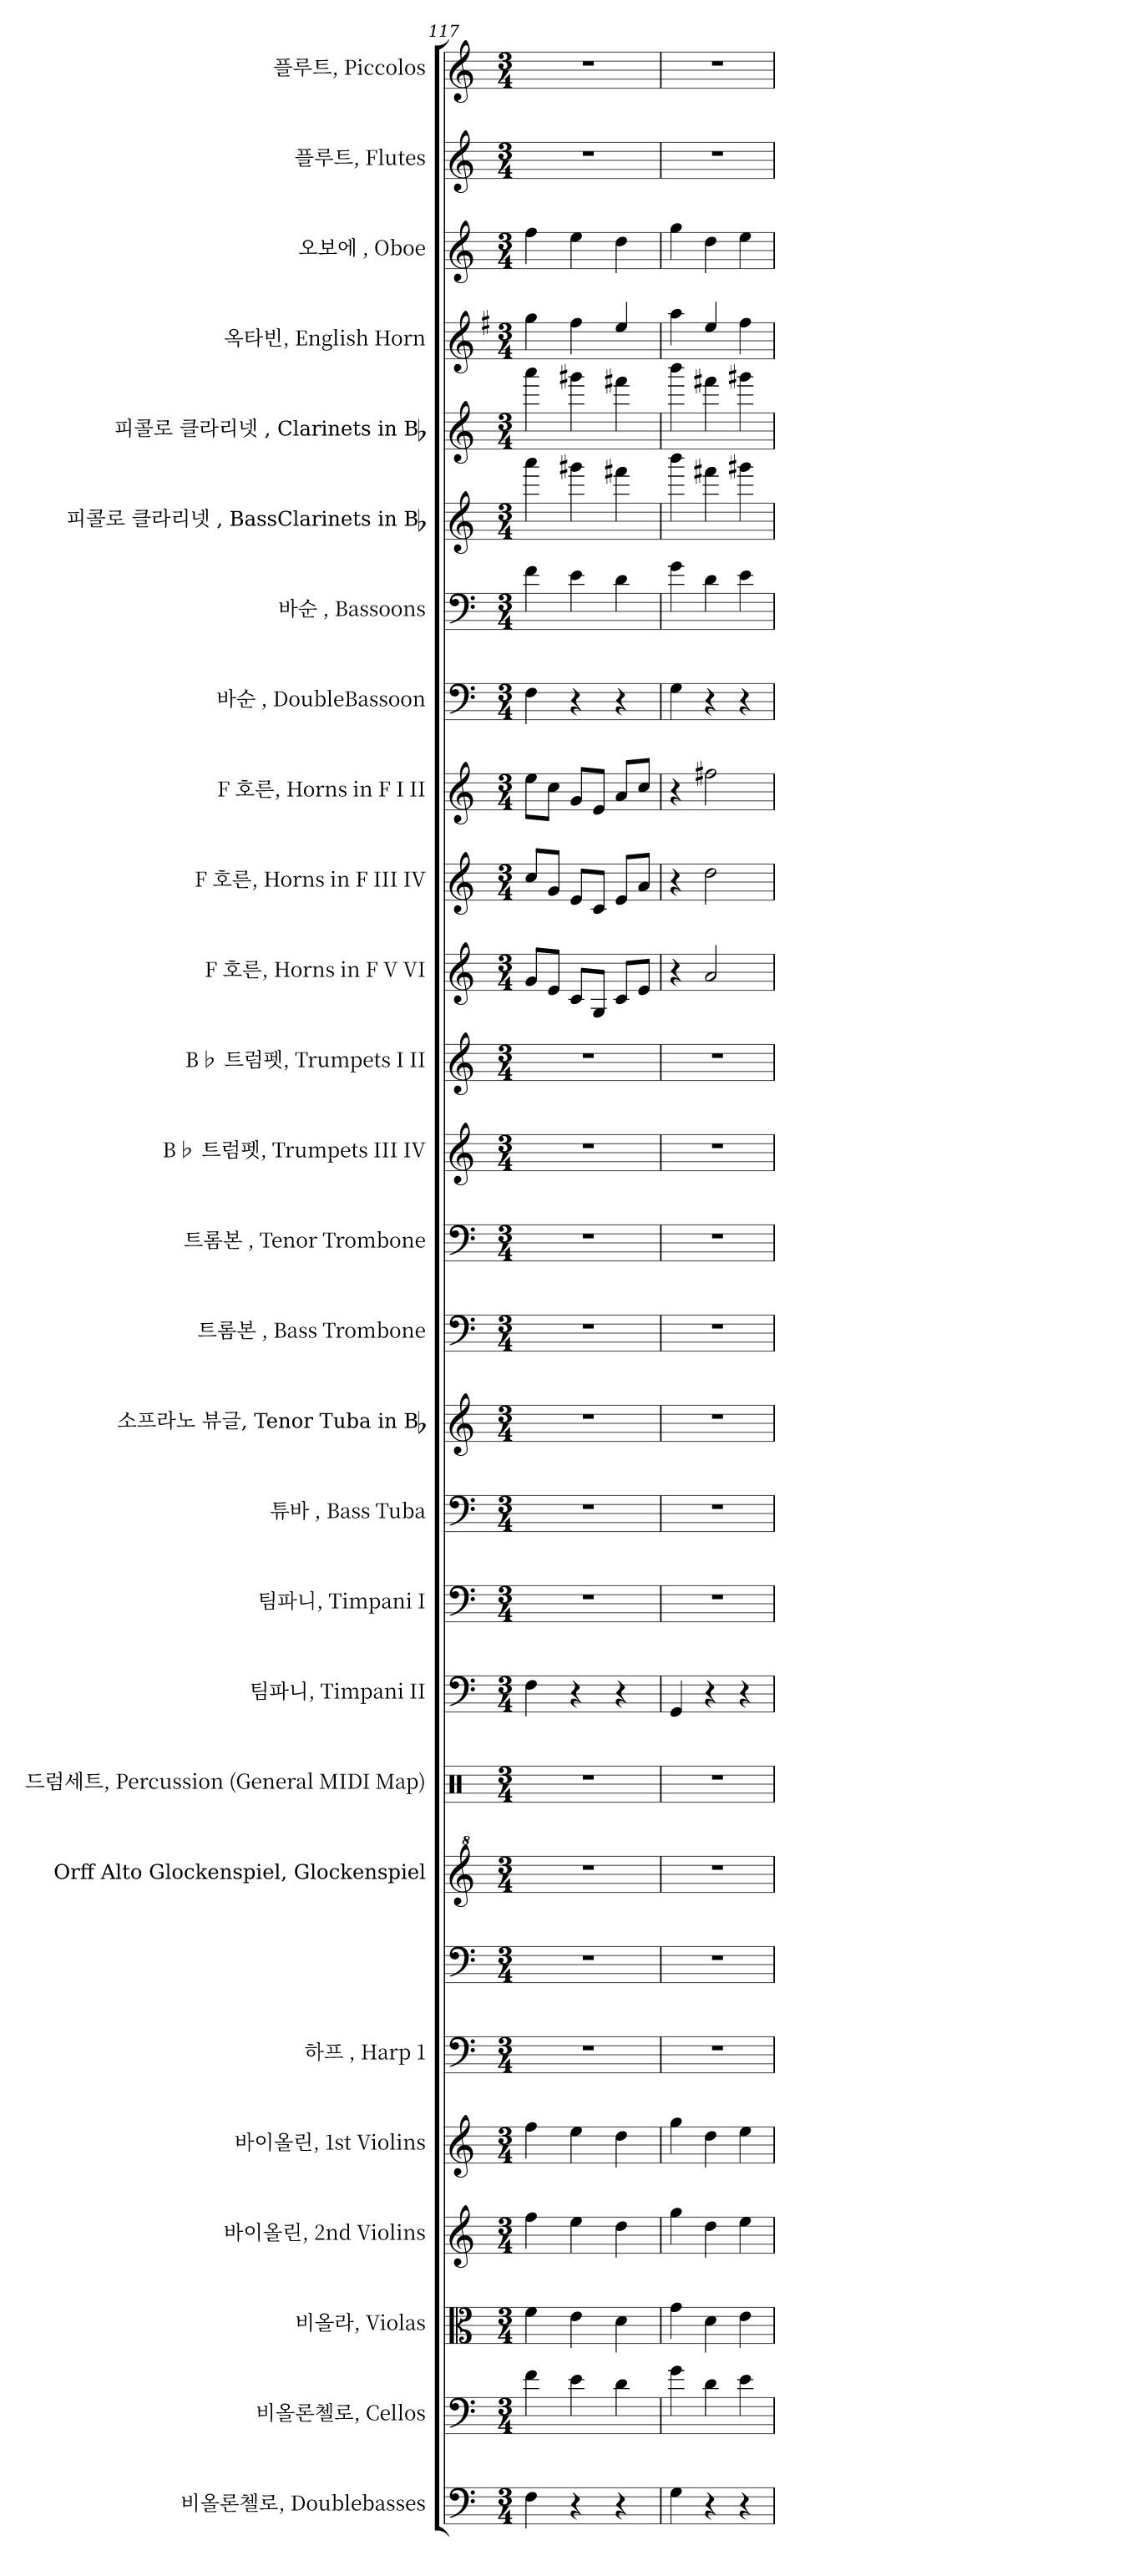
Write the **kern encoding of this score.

**kern	**kern	**kern	**kern	**kern	**kern	**kern	**kern	**kern	**kern	**kern	**kern	**kern	**kern	**kern	**kern	**kern	**kern	**kern	**kern	**kern	**kern	**kern	**kern	**kern	**kern	**kern	**kern
*part27	*part26	*part25	*part24	*part23	*part22	*part22	*part21	*part20	*part19	*part18	*part17	*part16	*part15	*part14	*part13	*part12	*part11	*part10	*part9	*part8	*part7	*part6	*part5	*part4	*part3	*part2	*part1
*staff28	*staff27	*staff26	*staff25	*staff24	*staff23	*staff22	*staff21	*staff20	*staff19	*staff18	*staff17	*staff16	*staff15	*staff14	*staff13	*staff12	*staff11	*staff10	*staff9	*staff8	*staff7	*staff6	*staff5	*staff4	*staff3	*staff2	*staff1
*I"비올론첼로, Doublebasses	*I"비올론첼로, Cellos	*I"비올라, Violas	*I"바이올린, 2nd Violins	*I"바이올린, 1st Violins	*I"하프 , Harp 1	*	*I"Orff Alto Glockenspiel, Glockenspiel	*I"드럼세트, Percussion (General MIDI Map)	*I"팀파니, Timpani II	*I"팀파니, Timpani I	*I"튜바 , Bass Tuba	*I"소프라노 뷰글, Tenor Tuba in Bb	*I"트롬본 , Bass Trombone	*I"트롬본 , Tenor Trombone	*I"B♭ 트럼펫, Trumpets III IV	*I"B♭ 트럼펫, Trumpets I II	*I"F 호른, Horns in F  V  VI	*I"F 호른, Horns in F III IV	*I"F 호른, Horns in F  I  II	*I"바순 , DoubleBassoon	*I"바순 , Bassoons	*I"피콜로 클라리넷 , BassClarinets in Bb	*I"피콜로 클라리넷 , Clarinets in Bb	*I"옥타빈, English Horn	*I"오보에 , Oboe	*I"플루트, Flutes	*I"플루트, Piccolos
*	*	*I'Vlas.	*I'Vlns.	*I'Vlns.	*I'Hrp.	*	*I'O. A. Glk.	*	*I'Timp.	*I'Timp.	*I'Tba.	*	*I'Tbn.	*I'Tbn.	*I'B♭ Tpt.	*I'B♭ Tpt.	*I'F Hn.	*I'F Hn.	*I'F Hn.	*	*I'Bsn.	*	*	*	*I'Ob.	*I'Fl.	*
*clefF4	*clefF4	*clefC3	*clefG2	*clefG2	*clefF4	*clefF4	*clefG^2	*clefX	*clefF4	*clefF4	*clefF4	*clefG2	*clefF4	*clefF4	*clefG2	*clefG2	*clefG2	*clefG2	*clefG2	*clefF4	*clefF4	*clefG2	*clefG2	*clefG2	*clefG2	*clefG2	*clefG2
*	*	*	*	*	*	*	*	*	*	*	*	*	*	*	*ITrd1c2	*ITrd1c2	*ITrd4c7	*ITrd4c7	*ITrd4c7	*	*	*ITrd-5c-8	*ITrd-5c-8	*ITrd4c7	*	*	*
*k[]	*k[]	*k[]	*k[]	*k[]	*k[]	*k[]	*k[]	*k[]	*k[]	*k[]	*k[]	*k[]	*k[]	*k[]	*k[b-e-]	*k[b-e-]	*k[b-]	*k[b-]	*k[b-]	*k[]	*k[]	*k[b-e-a-d-]	*k[b-e-a-d-]	*k[]	*k[]	*k[]	*k[]
*M3/4	*M3/4	*M3/4	*M3/4	*M3/4	*M3/4	*M3/4	*M3/4	*M3/4	*M3/4	*M3/4	*M3/4	*M3/4	*M3/4	*M3/4	*M3/4	*M3/4	*M3/4	*M3/4	*M3/4	*M3/4	*M3/4	*M3/4	*M3/4	*M3/4	*M3/4	*M3/4	*M3/4
=117	=117	=117	=117	=117	=117	=117	=117	=117	=117	=117	=117	=117	=117	=117	=117	=117	=117	=117	=117	=117	=117	=117	=117	=117	=117	=117	=117
4F\	4f\	4f\	4ff\	4ff\	2.r	2.r	2.r	2.r	4F\	2.r	2.r	2.r	2.r	2.r	2.r	2.r	8c/L	8f/L	8a\L	4F\	4f\	4ffff\	4ffff\	4cc\	4ff\	2.r	2.r
.	.	.	.	.	.	.	.	.	.	.	.	.	.	.	.	.	8A/J	8c/J	8f\J	.	.	.	.	.	.	.	.
4r	4e\	4e\	4ee\	4ee\	.	.	.	.	4r	.	.	.	.	.	.	.	8F/L	8A/L	8c/L	4r	4e\	4eeeen\	4eeeen\	4b\	4ee\	.	.
.	.	.	.	.	.	.	.	.	.	.	.	.	.	.	.	.	8C/J	8F/J	8A/J	.	.	.	.	.	.	.	.
4r	4d\	4d\	4dd\	4dd\	.	.	.	.	4r	.	.	.	.	.	.	.	8F/L	8A/L	8d/L	4r	4d\	4ddddn\	4ddddn\	4a/	4dd\	.	.
.	.	.	.	.	.	.	.	.	.	.	.	.	.	.	.	.	8A/J	8d/J	8f/J	.	.	.	.	.	.	.	.
=118	=118	=118	=118	=118	=118	=118	=118	=118	=118	=118	=118	=118	=118	=118	=118	=118	=118	=118	=118	=118	=118	=118	=118	=118	=118	=118	=118
4G\	4g\	4g\	4gg\	4gg\	2.r	2.r	2.r	2.r	4GG/	2.r	2.r	2.r	2.r	2.r	2.r	2.r	4r	4r	4r	4G\	4g\	4gggg\	4gggg\	4dd\	4gg\	2.r	2.r
4r	4d\	4d\	4dd\	4dd\	.	.	.	.	4r	.	.	.	.	.	.	.	2d/	2g\	2bn\	4r	4d\	4ddddn\	4ddddn\	4a/	4dd\	.	.
4r	4e\	4e\	4ee\	4ee\	.	.	.	.	4r	.	.	.	.	.	.	.	.	.	.	4r	4e\	4eeeen\	4eeeen\	4b\	4ee\	.	.
=	=	=	=	=	=	=	=	=	=	=	=	=	=	=	=	=	=	=	=	=	=	=	=	=	=	=	=
*-	*-	*-	*-	*-	*-	*-	*-	*-	*-	*-	*-	*-	*-	*-	*-	*-	*-	*-	*-	*-	*-	*-	*-	*-	*-	*-	*-
